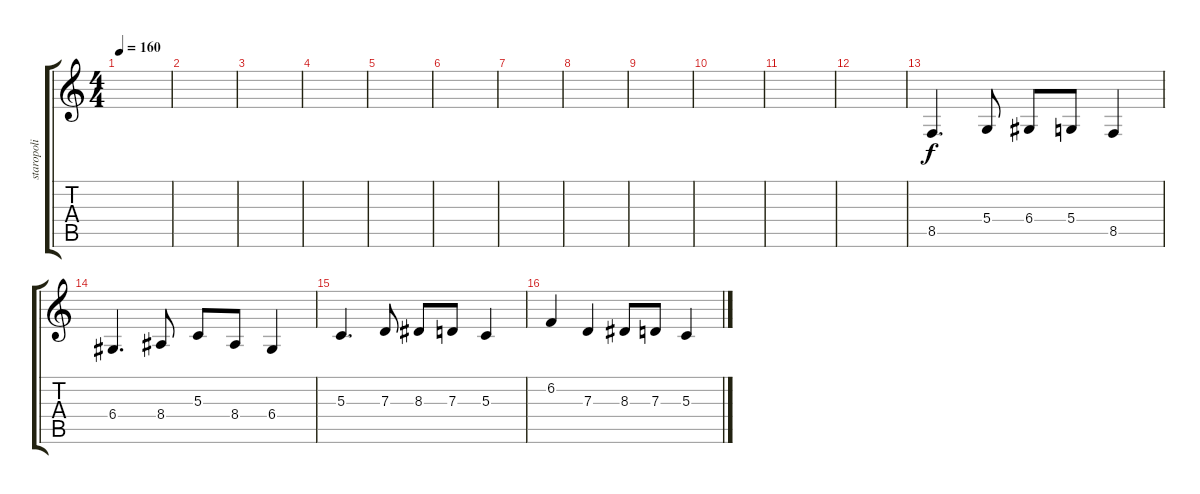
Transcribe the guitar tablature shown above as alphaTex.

\track ("staropoli (giuly)" "staropoli ") {instrument harpsichord}
\staff {score tabs}
\tuning (E4 B3 G3 D3 A2 E2) {hide}
\ts (4 4)
\tempo 160
\clef g2
\ks c
|
|
|
|
|
|
|
|
|
|
|
|
8.5.4{d} 5.4.8 6.4.8 5.4.8 8.5.4 |
6.4.4{d} 8.4.8 5.3.8 8.4.8 6.4.4 |
5.3.4{d} 7.3.8 8.3.8 7.3.8 5.3.4 |
6.2.4 7.3.4 8.3.8 7.3.8 5.3.4
